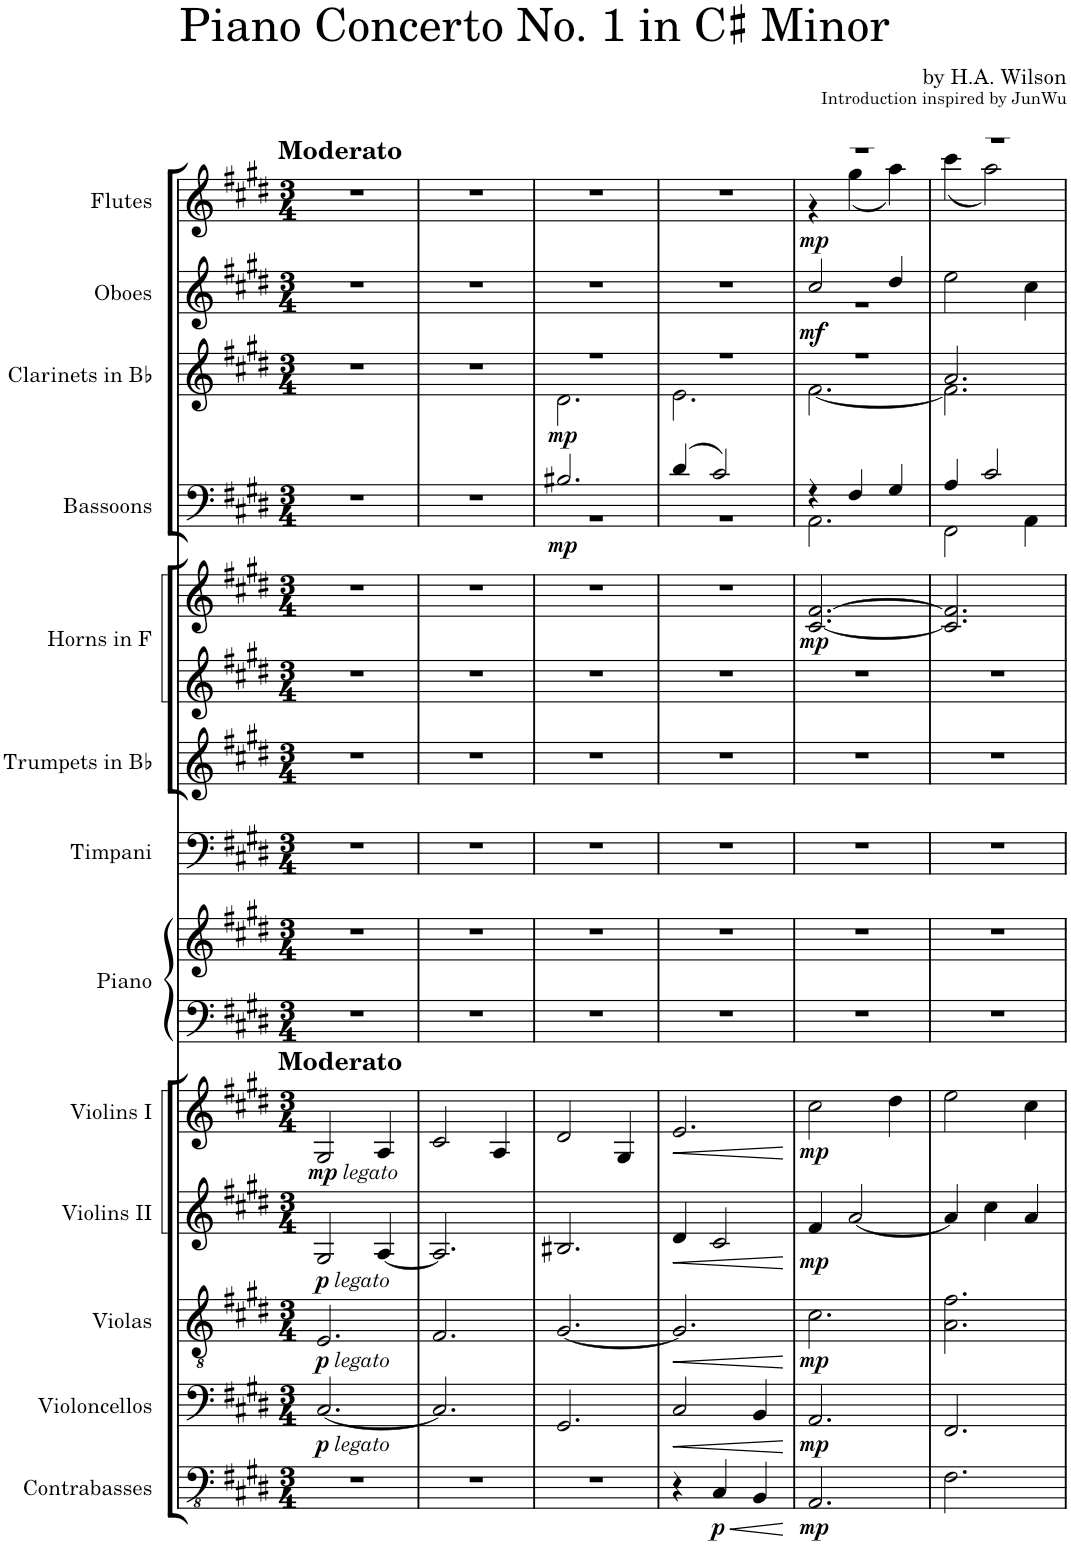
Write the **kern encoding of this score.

**kern	**dynam	**kern	**dynam	**kern	**dynam	**kern	**dynam	**kern	**dynam	**kern	**kern	**kern	**kern	**kern	**kern	**dynam	**kern	**dynam	**kern	**dynam	**kern	**dynam	**kern	**dynam
*part13	*part13	*part12	*part12	*part11	*part11	*part10	*part10	*part9	*part9	*part8	*part8	*part7	*part6	*part5	*part5	*part5	*part4	*part4	*part3	*part3	*part2	*part2	*part1	*part1
*staff15	*staff15	*staff14	*staff14	*staff13	*staff13	*staff12	*staff12	*staff11	*staff11	*staff10	*staff9	*staff8	*staff7	*staff6	*staff5	*staff5/6	*staff4	*staff4	*staff3	*staff3	*staff2	*staff2	*staff1	*staff1
*I"Contrabasses	*	*I"Violoncellos	*	*I"Violas	*	*I"Violins II	*	*I"Violins I	*	*I"Piano	*	*I"Timpani	*I"Trumpets in Bb	*I"Horns in F	*	*	*I"Bassoons	*	*I"Clarinets in Bb	*	*I"Oboes	*	*I"Flutes	*
*I'Cb.	*	*I'Vc.	*	*I'Vla.	*	*I'Vln. II	*	*I'Vln. I	*	*I'Pno.	*	*I'Timp.	*	*	*	*	*I'Bsn.	*	*	*	*I'Ob.	*	*I'Fl.	*
*clefFv4	*	*clefF4	*	*clefGv2	*	*clefG2	*	*clefG2	*	*clefF4	*clefG2	*clefF4	*clefG2	*clefG2	*clefG2	*	*clefF4	*	*clefG2	*	*clefG2	*	*clefG2	*
*	*	*	*	*	*	*	*	*	*	*	*	*	*Trd1c2	*Trd4c7	*Trd4c7	*	*	*	*Trd1c2	*	*	*	*	*
*k[f#c#g#d#]	*	*k[f#c#g#d#]	*	*k[f#c#g#d#]	*	*k[f#c#g#d#]	*	*k[f#c#g#d#]	*	*k[f#c#g#d#]	*k[f#c#g#d#]	*k[f#c#g#d#]	*k[f#c#g#d#]	*k[f#c#g#d#]	*k[f#c#g#d#]	*	*k[f#c#g#d#]	*	*k[f#c#g#d#]	*	*k[f#c#g#d#]	*	*k[f#c#g#d#]	*
*M3/4	*	*M3/4	*	*M3/4	*	*M3/4	*	*M3/4	*	*M3/4	*M3/4	*M3/4	*M3/4	*M3/4	*M3/4	*	*M3/4	*	*M3/4	*	*M3/4	*	*M3/4	*
=1	=1	=1	=1	=1	=1	=1	=1	=1	=1	=1	=1	=1	=1	=1	=1	=1	=1	=1	=1	=1	=1	=1	=1	=1
!	!	!	!	!	!	!	!	!	!	!	!	!	!	!	!	!	!	!	!	!	!	!	!LO:TX:a:B:t=Moderato	!
!	!	!	!	!	!	!	!	!LO:TX:a:B:t=Moderato	!	!	!	!	!	!	!	!	!	!	!	!	!	!	!	!
!	!	!	!LO:DY:b	!	!	!	!	!	!	!	!	!	!	!	!	!	!	!	!	!	!	!	!	!
!	!	!	!LO:DY:n=1:b	!	!LO:DY:b	!	!	!	!	!	!	!	!	!	!	!	!	!	!	!	!	!	!	!
!	!	!	!	!	!LO:DY:n=1:b	!	!LO:DY:b	!	!	!	!	!	!	!	!	!	!	!	!	!	!	!	!	!
!	!	!	!	!	!	!	!LO:DY:n=1:b	!	!LO:DY:b	!	!	!	!	!	!	!	!	!	!	!	!	!	!	!
!	!	!	!	!	!	!	!	!	!LO:DY:n=1:b	!	!	!	!	!	!	!	!	!	!	!	!	!	!	!
2.r	.	[2.C#/	p other-dynamics	2.E/	p other-dynamics	2G#/	p other-dynamics	2G#/	mp other-dynamics	2.r	2.r	2.r	2.r	2.r	2.r	.	2.r	.	2.r	.	2.r	.	2.r	.
.	.	.	.	.	.	[4A/	.	4A/	.	.	.	.	.	.	.	.	.	.	.	.	.	.	.	.
=2	=2	=2	=2	=2	=2	=2	=2	=2	=2	=2	=2	=2	=2	=2	=2	=2	=2	=2	=2	=2	=2	=2	=2	=2
2.r	.	2.C#/]	.	2.F#/	.	2.A/]	.	2c#/	.	2.r	2.r	2.r	2.r	2.r	2.r	.	2.r	.	2.r	.	2.r	.	2.r	.
.	.	.	.	.	.	.	.	4A/	.	.	.	.	.	.	.	.	.	.	.	.	.	.	.	.
=3	=3	=3	=3	=3	=3	=3	=3	=3	=3	=3	=3	=3	=3	=3	=3	=3	=3	=3	=3	=3	=3	=3	=3	=3
*	*	*	*	*	*	*	*	*	*	*	*	*	*	*	*	*	*^	*	*^	*	*	*	*	*
!	!	!	!	!	!	!	!	!	!	!	!	!	!	!	!	!	!	!	!LO:DY:b	!	!	!LO:DY:b	!	!	!	!
2.r	.	2.GG#/	.	[2.G#/	.	2.B#X/	.	2d#/	.	2.r	2.r	2.r	2.r	2.r	2.r	.	2.B#X/	2.r	mp	2.r	2.d#\	mp	2.r	.	2.r	.
.	.	.	.	.	.	.	.	4G#/	.	.	.	.	.	.	.	.	.	.	.	.	.	.	.	.	.	.
=4	=4	=4	=4	=4	=4	=4	=4	=4	=4	=4	=4	=4	=4	=4	=4	=4	=4	=4	=4	=4	=4	=4	=4	=4	=4	=4
!	!	!	!LO:HP:b	!	!LO:HP:b	!	!LO:HP:b	!	!LO:HP:b	!	!	!	!	!	!	!	!	!	!	!	!	!	!	!	!	!
4r	.	2C#/	<	2.G#/]	<	4d#/	<	2.e/	<	2.r	2.r	2.r	2.r	2.r	2.r	.	(4d#/	2.r	.	2.r	2.e\	.	2.r	.	2.r	.
!	!LO:HP:b	!	!	!	!	!	!	!	!	!	!	!	!	!	!	!	!	!	!	!	!	!	!	!	!	!
!	!LO:DY:n=1:b	!	!	!	!	!	!	!	!	!	!	!	!	!	!	!	!	!	!	!	!	!	!	!	!	!
4CC#/	< p	.	.	.	.	2c#/	.	.	.	.	.	.	.	.	.	.	2c#/)	.	.	.	.	.	.	.	.	.
4BBB/	.	4BB/	.	.	.	.	.	.	.	.	.	.	.	.	.	.	.	.	.	.	.	.	.	.	.	.
*	*	*	*	*	*	*	*	*	*	*	*	*	*	*	*	*	*v	*v	*	*	*	*	*	*	*	*
*	*	*	*	*	*	*	*	*	*	*	*	*	*	*	*	*	*	*	*v	*v	*	*	*	*	*
.	[	.	[	.	[	.	[	.	[	.	.	.	.	.	.	.	.	.	.	.	.	.	.	.
=5	=5	=5	=5	=5	=5	=5	=5	=5	=5	=5	=5	=5	=5	=5	=5	=5	=5	=5	=5	=5	=5	=5	=5	=5
*	*	*	*	*	*	*	*	*	*	*	*	*	*	*	*	*	*^	*	*^	*	*^	*	*^	*
!	!LO:DY:b	!	!LO:DY:b	!	!LO:DY:b	!	!LO:DY:b	!	!LO:DY:b	!	!	!	!	!	!	!LO:DY:b	!	!	!	!	!	!	!	!	!LO:DY:b	!	!	!LO:DY:b
2.AAA/	mp	2.AA/	mp	2.c#\	mp	4f#/	mp	2cc#\	mp	2.r	2.r	2.r	2.r	2.r	[2.c#/ [2.f#/	mp	4r	2.AA\	.	2.r	[2.f#\	.	2cc#/	2.r	mf	2.r	4r	mp
.	.	.	.	.	.	[2a/	.	.	.	.	.	.	.	.	.	.	4F#/	.	.	.	.	.	.	.	.	.	(4gg#\	.
.	.	.	.	.	.	.	.	4dd#\	.	.	.	.	.	.	.	.	4G#/	.	.	.	.	.	4dd#/	.	.	.	4aa\)	.
*	*	*	*	*	*	*	*	*	*	*	*	*	*	*	*	*	*	*	*	*	*	*	*v	*v	*	*	*	*
=6	=6	=6	=6	=6	=6	=6	=6	=6	=6	=6	=6	=6	=6	=6	=6	=6	=6	=6	=6	=6	=6	=6	=6	=6	=6	=6	=6
2.FF#\	.	2.FF#/	.	2.A\ 2.f#\	.	4a/]	.	2ee\	.	2.r	2.r	2.r	2.r	2.r	2.c#/] 2.f#/]	.	4A/	2FF#\	.	2.a/	2.f#\]	.	2ee\	.	2.r	(4ccc#\	.
.	.	.	.	.	.	4cc#\	.	.	.	.	.	.	.	.	.	.	2c#/	.	.	.	.	.	.	.	.	2aa\)	.
.	.	.	.	.	.	4a/	.	4cc#\	.	.	.	.	.	.	.	.	.	4AA\	.	.	.	.	4cc#\	.	.	.	.
*	*	*	*	*	*	*	*	*	*	*	*	*	*	*	*	*	*v	*v	*	*	*	*	*	*	*v	*v	*
*	*	*	*	*	*	*	*	*	*	*	*	*	*	*	*	*	*	*	*v	*v	*	*	*	*	*
=	=	=	=	=	=	=	=	=	=	=	=	=	=	=	=	=	=	=	=	=	=	=	=	=
*-	*-	*-	*-	*-	*-	*-	*-	*-	*-	*-	*-	*-	*-	*-	*-	*-	*-	*-	*-	*-	*-	*-	*-	*-
